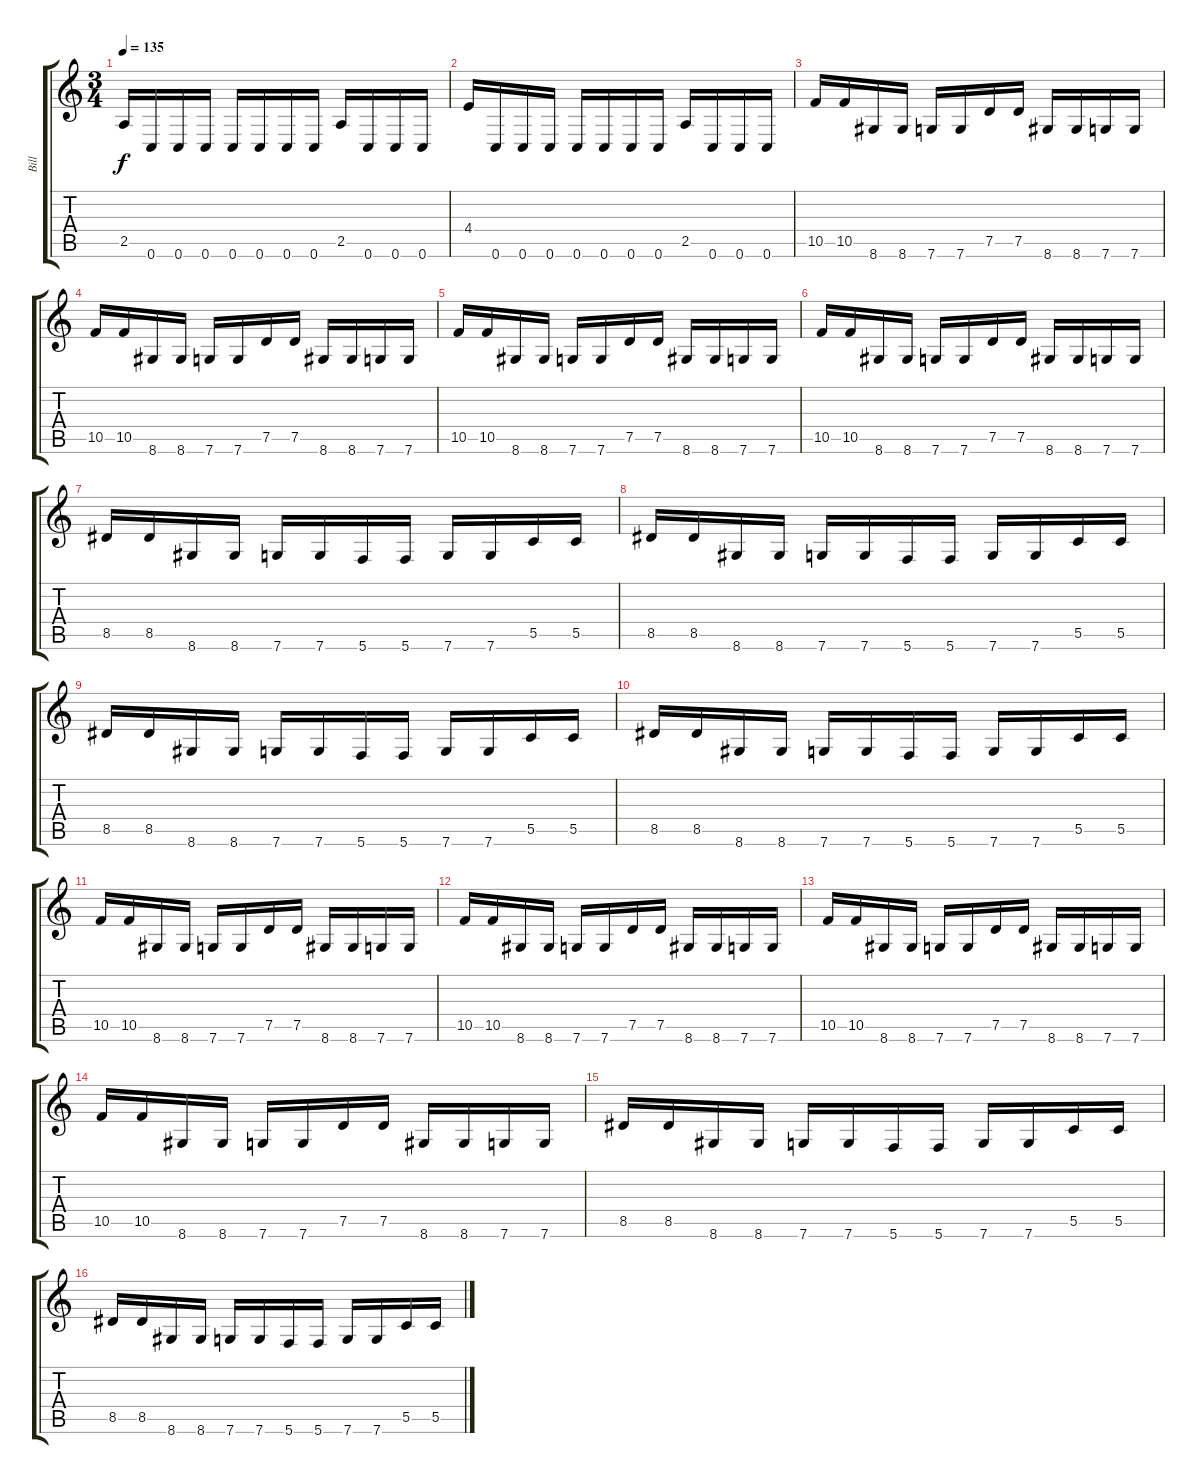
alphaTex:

\track ("Bill" "Bill") {instrument distortionguitar}
\staff {score tabs}
\tuning (D4 A3 F3 C3 G2 C2) {hide}
\ts (3 4)
\tempo 135
\clef g2
\ks c
2.5.16{dy f} 0.6.16 0.6.16 0.6.16 0.6.16 0.6.16 0.6.16 0.6.16 2.5.16 0.6.16 0.6.16 0.6.16 |
4.4.16 0.6.16 0.6.16 0.6.16 0.6.16 0.6.16 0.6.16 0.6.16 2.5.16 0.6.16 0.6.16 0.6.16 |
10.5.16 10.5.16 8.6.16 8.6.16 7.6.16 7.6.16 7.5.16 7.5.16 8.6.16 8.6.16 7.6.16 7.6.16 |
10.5.16 10.5.16 8.6.16 8.6.16 7.6.16 7.6.16 7.5.16 7.5.16 8.6.16 8.6.16 7.6.16 7.6.16 |
10.5.16 10.5.16 8.6.16 8.6.16 7.6.16 7.6.16 7.5.16 7.5.16 8.6.16 8.6.16 7.6.16 7.6.16 |
10.5.16 10.5.16 8.6.16 8.6.16 7.6.16 7.6.16 7.5.16 7.5.16 8.6.16 8.6.16 7.6.16 7.6.16 |
8.5.16 8.5.16 8.6.16 8.6.16 7.6.16 7.6.16 5.6.16 5.6.16 7.6.16 7.6.16 5.5.16 5.5.16 |
8.5.16 8.5.16 8.6.16 8.6.16 7.6.16 7.6.16 5.6.16 5.6.16 7.6.16 7.6.16 5.5.16 5.5.16 |
8.5.16 8.5.16 8.6.16 8.6.16 7.6.16 7.6.16 5.6.16 5.6.16 7.6.16 7.6.16 5.5.16 5.5.16 |
8.5.16 8.5.16 8.6.16 8.6.16 7.6.16 7.6.16 5.6.16 5.6.16 7.6.16 7.6.16 5.5.16 5.5.16 |
10.5.16 10.5.16 8.6.16 8.6.16 7.6.16 7.6.16 7.5.16 7.5.16 8.6.16 8.6.16 7.6.16 7.6.16 |
10.5.16 10.5.16 8.6.16 8.6.16 7.6.16 7.6.16 7.5.16 7.5.16 8.6.16 8.6.16 7.6.16 7.6.16 |
10.5.16 10.5.16 8.6.16 8.6.16 7.6.16 7.6.16 7.5.16 7.5.16 8.6.16 8.6.16 7.6.16 7.6.16 |
10.5.16 10.5.16 8.6.16 8.6.16 7.6.16 7.6.16 7.5.16 7.5.16 8.6.16 8.6.16 7.6.16 7.6.16 |
8.5.16 8.5.16 8.6.16 8.6.16 7.6.16 7.6.16 5.6.16 5.6.16 7.6.16 7.6.16 5.5.16 5.5.16 |
8.5.16 8.5.16 8.6.16 8.6.16 7.6.16 7.6.16 5.6.16 5.6.16 7.6.16 7.6.16 5.5.16 5.5.16
